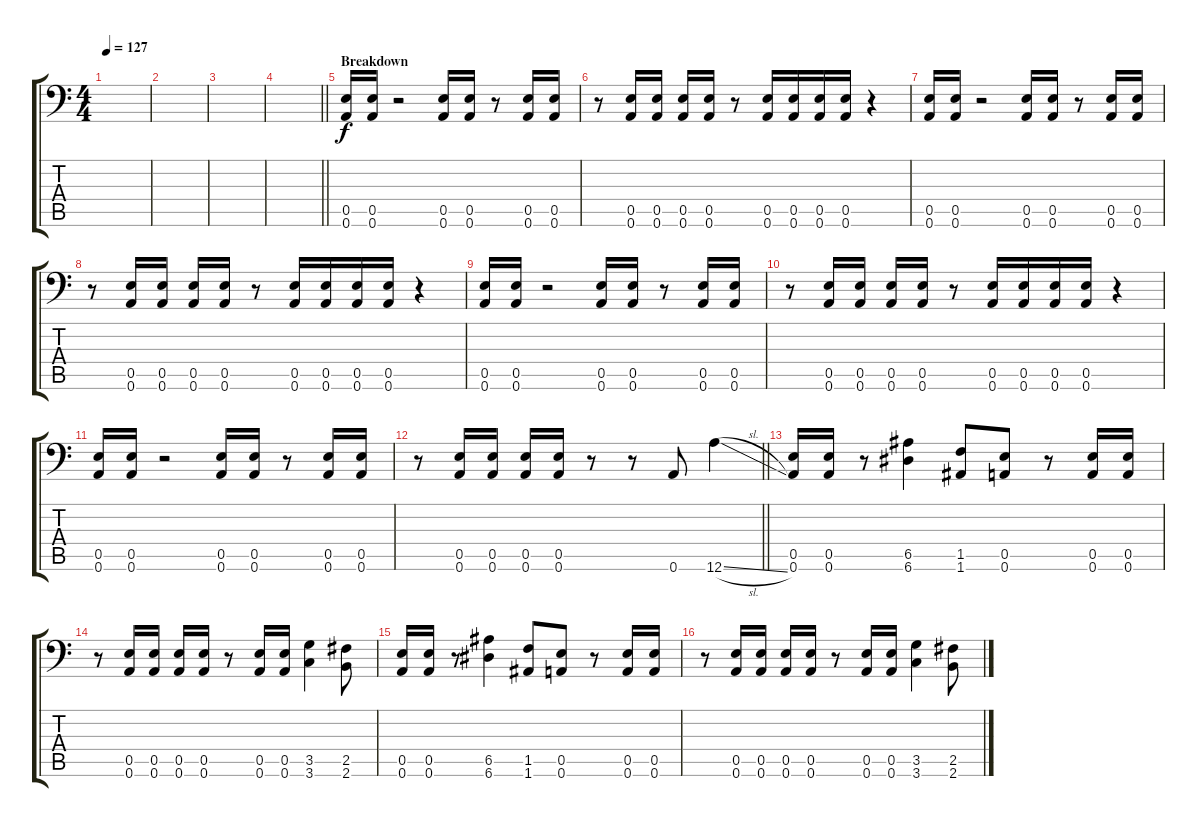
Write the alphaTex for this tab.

\track "" {instrument overdrivenguitar}
\staff {score tabs}
\tuning (B3 Gb3 D3 A2 E2 A1) {hide}
\ts (4 4)
\tempo 127
\clef f4
\ks c
|
|
|
\barLineRight lightlight
|
\section ("" "Breakdown")
(0.5 0.6).16 (0.5 0.6).16 r.2 (0.5 0.6).16 (0.5 0.6).16 r.8 (0.5 0.6).16 (0.5 0.6).16 |
r.8 (0.5 0.6).16 (0.5 0.6).16 (0.5 0.6).16 (0.5 0.6).16 r.8 (0.5 0.6).16 (0.5 0.6).16 (0.5 0.6).16 (0.5 0.6).16 r.4 |
(0.5 0.6).16 (0.5 0.6).16 r.2 (0.5 0.6).16 (0.5 0.6).16 r.8 (0.5 0.6).16 (0.5 0.6).16 |
r.8 (0.5 0.6).16 (0.5 0.6).16 (0.5 0.6).16 (0.5 0.6).16 r.8 (0.5 0.6).16 (0.5 0.6).16 (0.5 0.6).16 (0.5 0.6).16 r.4 |
(0.5 0.6).16 (0.5 0.6).16 r.2 (0.5 0.6).16 (0.5 0.6).16 r.8 (0.5 0.6).16 (0.5 0.6).16 |
r.8 (0.5 0.6).16 (0.5 0.6).16 (0.5 0.6).16 (0.5 0.6).16 r.8 (0.5 0.6).16 (0.5 0.6).16 (0.5 0.6).16 (0.5 0.6).16 r.4 |
(0.5 0.6).16 (0.5 0.6).16 r.2 (0.5 0.6).16 (0.5 0.6).16 r.8 (0.5 0.6).16 (0.5 0.6).16 |
\barLineRight lightlight
r.8 (0.5 0.6).16 (0.5 0.6).16 (0.5 0.6).16 (0.5 0.6).16 r.8 r.8 0.6.8 12.6{sl}.4 |
\section ("" "")
(0.5 0.6).16 (0.5 0.6).16 r.8 (6.5 6.6).4 (1.5 1.6).8 (0.5 0.6).8 r.8 (0.5 0.6).16 (0.5 0.6).16 |
r.8 (0.5 0.6).16 (0.5 0.6).16 (0.5 0.6).16 (0.5 0.6).16 r.8 (0.5 0.6).16 (0.5 0.6).16 (3.5 3.6).4 (2.5 2.6).8 |
(0.5 0.6).16 (0.5 0.6).16 r.8 (6.5 6.6).4 (1.5 1.6).8 (0.5 0.6).8 r.8 (0.5 0.6).16 (0.5 0.6).16 |
r.8 (0.5 0.6).16 (0.5 0.6).16 (0.5 0.6).16 (0.5 0.6).16 r.8 (0.5 0.6).16 (0.5 0.6).16 (3.5 3.6).4 (2.5 2.6).8
